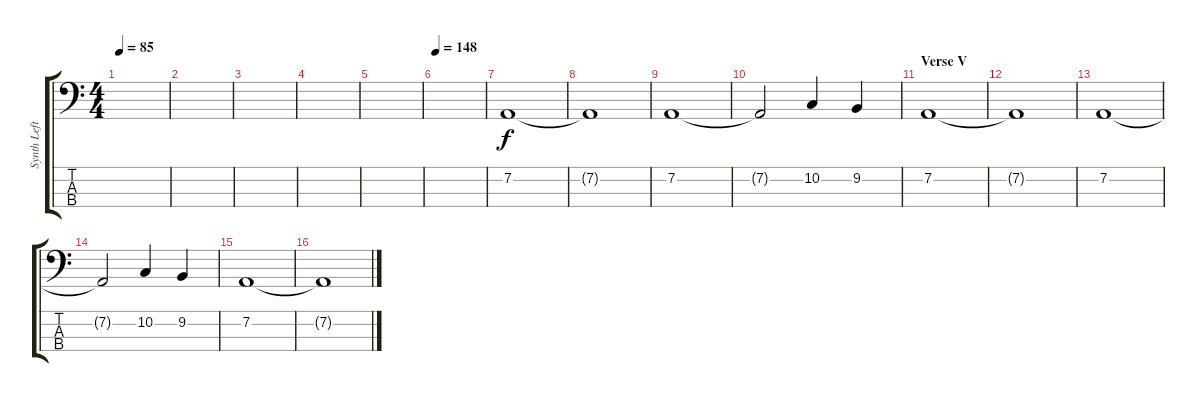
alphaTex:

\track ("Synth Left" "Synth Left") {instrument fx1rain}
\staff {score tabs}
\tuning (G2 D2 A1 E1) {hide}
\ts (4 4)
\tempo 85
\clef f4
\ks c
|
|
|
|
|
\tempo 148
|
7.2.1{volume 11 instrument lead1square} |
7.2{t}.1 |
7.2.1 |
7.2{t}.2 10.2.4 9.2.4 |
\section ("" "Verse V")
7.2.1 |
7.2{t}.1 |
7.2.1 |
7.2{t}.2 10.2.4 9.2.4 |
7.2.1 |
7.2{t}.1
